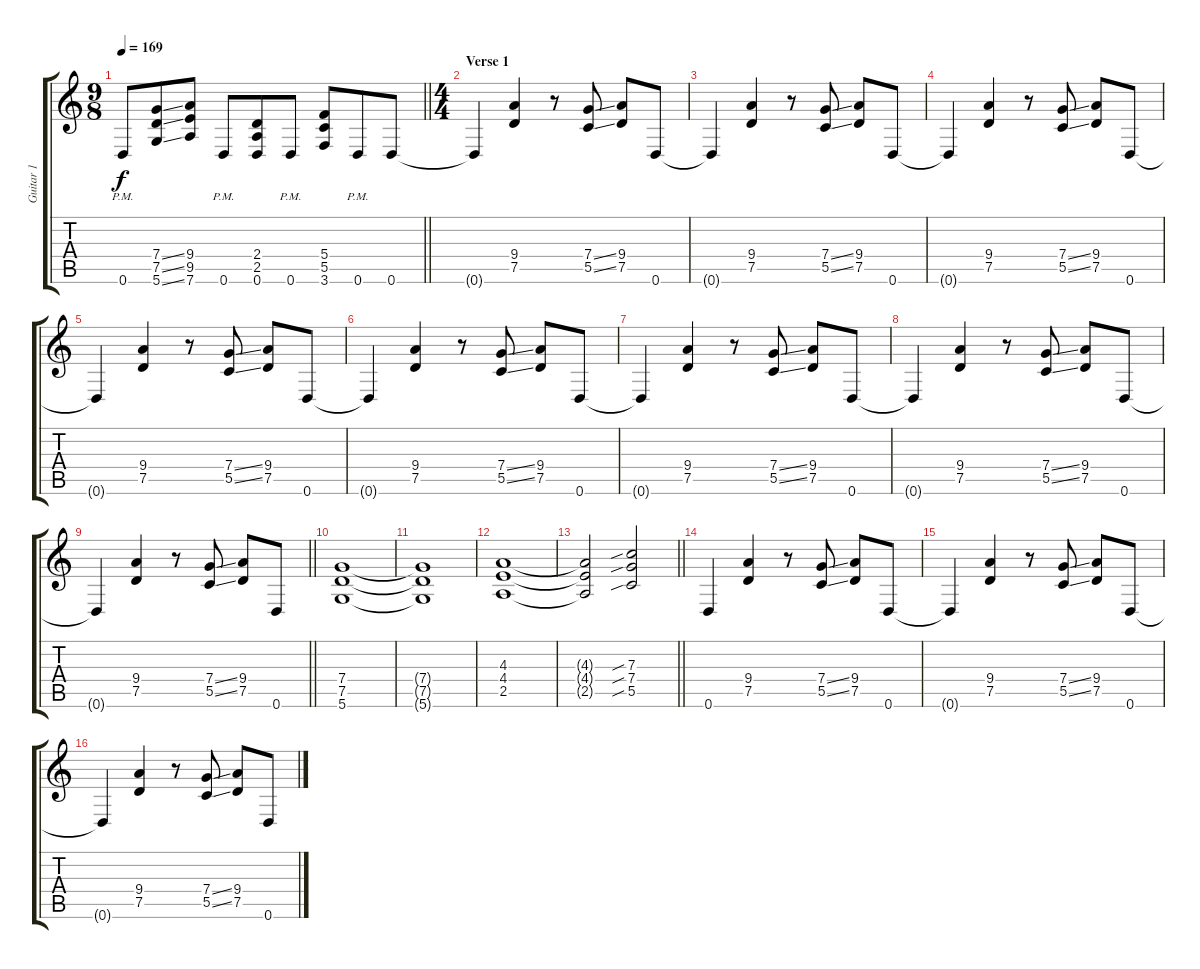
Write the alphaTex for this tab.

\track ("Guitar 1" "Guitar 1") {instrument distortionguitar}
\staff {score tabs}
\tuning (D4 A3 F3 C3 G2 D2) {hide}
\ts (9 8)
\tempo 169
\clef g2
\barLineRight lightlight
\ks c
0.6{pm}.8{dy f} (7.4{ss} 7.5{ss} 5.6{ss}).8 (9.4 9.5 7.6).8 0.6{pm}.8 (2.4 2.5 0.6).8 0.6{pm}.8 (5.4 5.5 3.6).8 0.6{pm}.8 0.6.8 |
\ts (4 4)
\section ("" "Verse 1")
0.6{t}.4 (9.4 7.5).4 r.8 (7.4{ss} 5.5{ss}).8 (9.4 7.5).8 0.6.8 |
0.6{t}.4 (9.4 7.5).4 r.8 (7.4{ss} 5.5{ss}).8 (9.4 7.5).8 0.6.8 |
0.6{t}.4 (9.4 7.5).4 r.8 (7.4{ss} 5.5{ss}).8 (9.4 7.5).8 0.6.8 |
0.6{t}.4 (9.4 7.5).4 r.8 (7.4{ss} 5.5{ss}).8 (9.4 7.5).8 0.6.8 |
0.6{t}.4 (9.4 7.5).4 r.8 (7.4{ss} 5.5{ss}).8 (9.4 7.5).8 0.6.8 |
0.6{t}.4 (9.4 7.5).4 r.8 (7.4{ss} 5.5{ss}).8 (9.4 7.5).8 0.6.8 |
0.6{t}.4 (9.4 7.5).4 r.8 (7.4{ss} 5.5{ss}).8 (9.4 7.5).8 0.6.8 |
\barLineRight lightlight
0.6{t}.4 (9.4 7.5).4 r.8 (7.4{ss} 5.5{ss}).8 (9.4 7.5).8 0.6.8 |
(7.4 7.5 5.6).1 |
(7.4{t} 7.5{t} 5.6{t}).1 |
(4.3 4.4 2.5).1 |
\barLineRight lightlight
(4.3{t} 4.4{t} 2.5{t}).2 (7.3{sib} 7.4{sib} 5.5{sib}).2 |
0.6.4 (9.4 7.5).4 r.8 (7.4{ss} 5.5{ss}).8 (9.4 7.5).8 0.6.8 |
0.6{t}.4 (9.4 7.5).4 r.8 (7.4{ss} 5.5{ss}).8 (9.4 7.5).8 0.6.8 |
0.6{t}.4 (9.4 7.5).4 r.8 (7.4{ss} 5.5{ss}).8 (9.4 7.5).8 0.6.8
